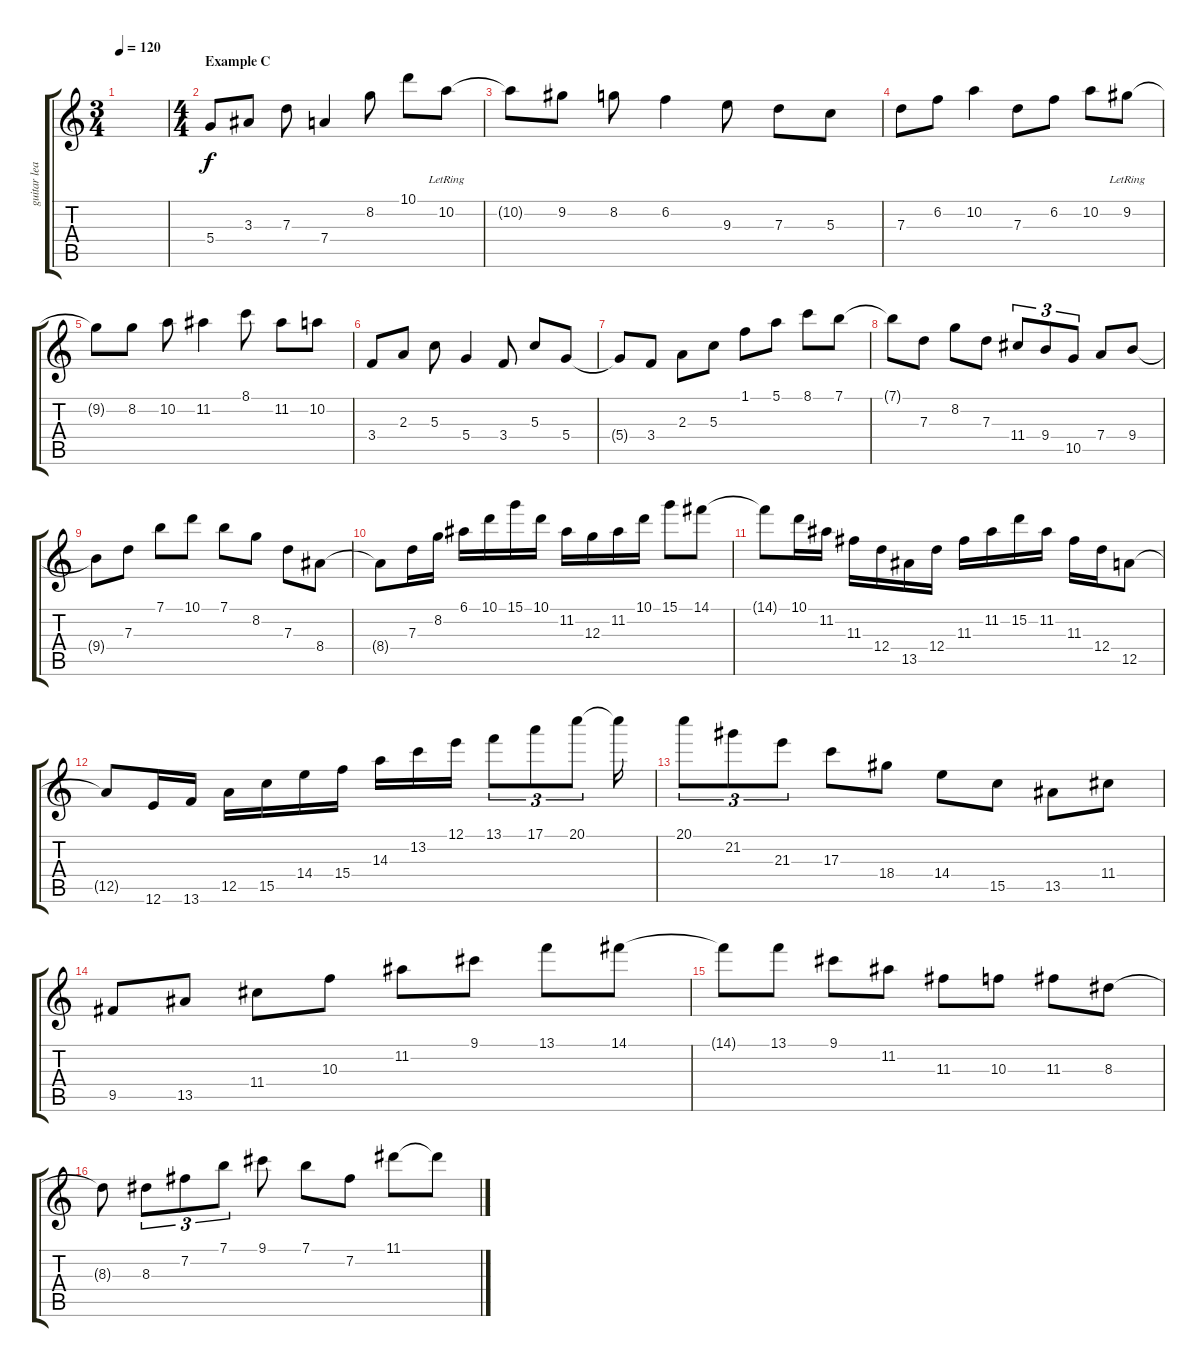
\track ("guitar lead" "guitar lea") {instrument acousticguitarsteel}
\staff {score tabs}
\tuning (E4 B3 G3 D3 A2 E2) {hide}
\ts (3 4)
\tempo 120
\clef g2
\ks c
|
\ts (4 4)
\section ("" "Example C")
5.4.8 3.3.8 7.3.8 7.4.4 8.2.8 10.1.8 10.2{lr}.8 |
10.2{t}.8 9.2.8 8.2.8 6.2.4 9.3.8 7.3.8 5.3.8 |
7.3.8 6.2.8 10.2.4 7.3.8 6.2.8 10.2.8 9.2{lr}.8 |
9.2{t}.8 8.2.8 10.2.8 11.2.4 8.1.8 11.2.8 10.2.8 |
3.4.8 2.3.8 5.3.8 5.4.4 3.4.8 5.3.8 5.4.8 |
5.4{t}.8 3.4.8 2.3.8 5.3.8 1.1.8 5.1.8 8.1.8 7.1.8 |
7.1{t}.8 7.3.8 8.2.8 7.3.8 11.4.8{tu (3 2)} 9.4.8{tu (3 2)} 10.5.8{tu (3 2)} 7.4.8 9.4.8 |
9.4{t}.8 7.3.8 7.1.8 10.1.8 7.1.8 8.2.8 7.3.8 8.4.8 |
8.4{t}.8 7.3.16 8.2.16 6.1.16 10.1.16 15.1.16 10.1.16 11.2.16 12.3.16 11.2.16 10.1.16 15.1.8 14.1.8 |
14.1{t}.8 10.1.16 11.2.16 11.3.16 12.4.16 13.5.16 12.4.16 11.3.16 11.2.16 15.2.16 11.2.16 11.3.16 12.4.16 12.5.8 |
12.5{t}.8 12.6.16 13.6.16 12.5.16 15.5.16 14.4.16 15.4.16 14.3.16 13.2.16 12.1.16 13.1.8{tu (3 2)} 17.1.8{tu (3 2)} 20.1.8{tu (3 2)} 20.1{t}.16 |
20.1.8{tu (3 2)} 21.2.8{tu (3 2)} 21.3.8{tu (3 2)} 17.3.8 18.4.8 14.4.8 15.5.8 13.5.8 11.4.8 |
9.5.8 13.5.8 11.4.8 10.3.8 11.2.8 9.1.8 13.1.8 14.1.8 |
14.1{t}.8 13.1.8 9.1.8 11.2.8 11.3.8 10.3.8 11.3.8 8.3.8 |
8.3{t}.8 8.3.8{tu (3 2)} 7.2.8{tu (3 2)} 7.1.8{tu (3 2)} 9.1.8 7.1.8 7.2.8 11.1.8 11.1{t}.8
